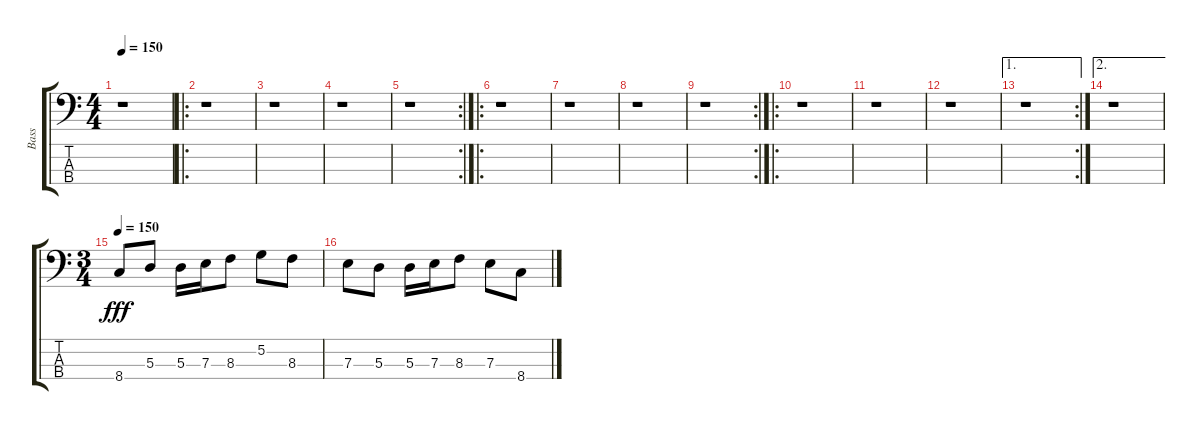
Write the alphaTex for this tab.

\track ("Bass" "Bass") {instrument electricbassfinger}
\staff {score tabs}
\tuning (G2 D2 A1 E1) {hide}
\ts (4 4)
\tempo 150
\tempo 125
\tempo 150
\clef f4
\ks c
r.1{dy fff instrument electricbassfinger} |
\ro
r.1 |
r.1 |
r.1 |
\rc 2
r.1 |
\ro
r.1 |
r.1 |
r.1 |
\rc 2
r.1 |
\ro
r.1 |
r.1 |
r.1 |
\ae 1
\rc 2
r.1 |
\ae 2
r.1 |
\ts (3 4)
\tempo 150
8.4.8 5.3.8 5.3.16 7.3.16 8.3.8 5.2.8 8.3.8 |
7.3.8 5.3.8 5.3.16 7.3.16 8.3.8 7.3.8 8.4.8
